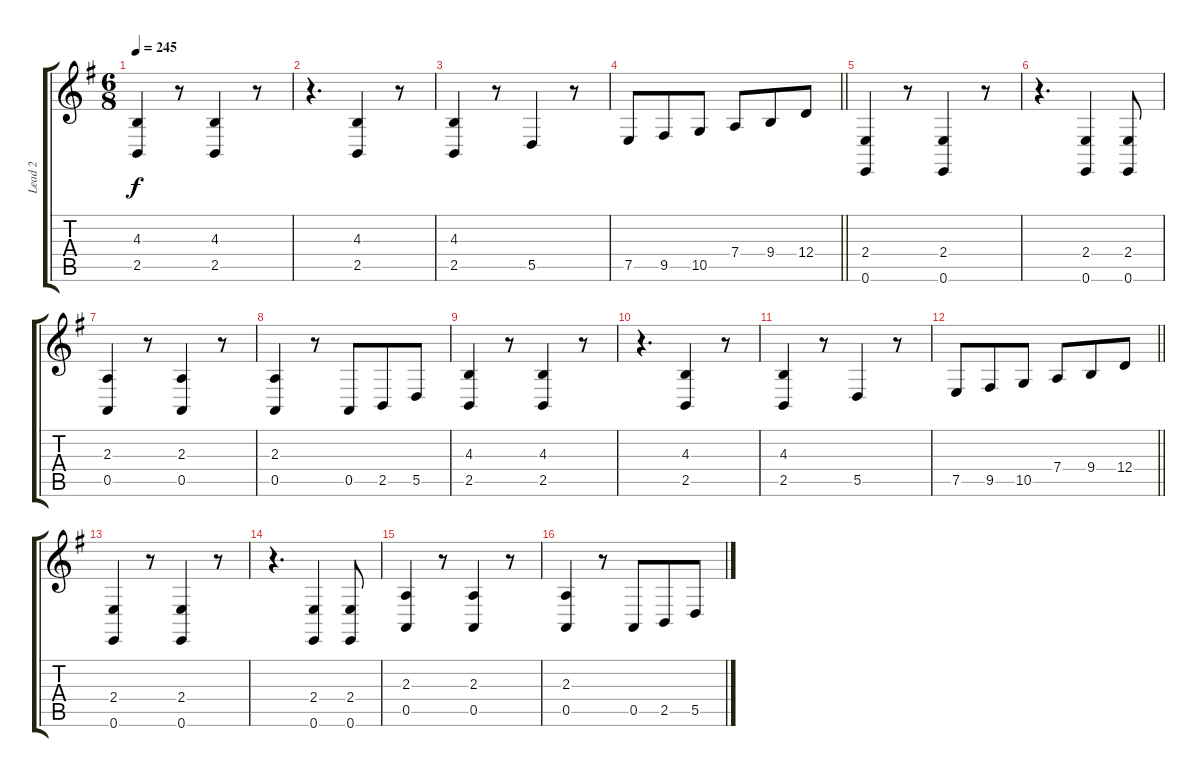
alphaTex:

\track ("Lead 2" "Lead 2") {instrument lead2sawtooth}
\staff {score tabs}
\tuning (E4 B3 G3 D3 A2 E2) {hide}
\ts (6 8)
\tempo 245
\clef g2
\ks eminor
(4.3 2.5).4{dy f} r.8 (4.3 2.5).4 r.8 |
r.4{d} (4.3 2.5).4 r.8 |
(4.3 2.5).4 r.8 5.5.4 r.8 |
\barLineRight lightlight
7.5.8 9.5.8 10.5.8 7.4.8 9.4.8 12.4.8 |
\section ("" "")
(2.4 0.6).4{balance 15} r.8 (2.4 0.6).4 r.8 |
r.4{d} (2.4 0.6).4 (2.4 0.6).8 |
(2.3 0.5).4 r.8 (2.3 0.5).4 r.8 |
(2.3 0.5).4 r.8 0.5.8 2.5.8 5.5.8 |
(4.3 2.5).4 r.8 (4.3 2.5).4 r.8 |
r.4{d} (4.3 2.5).4 r.8 |
(4.3 2.5).4 r.8 5.5.4 r.8 |
\barLineRight lightlight
7.5.8 9.5.8 10.5.8 7.4.8 9.4.8 12.4.8 |
\section ("" "")
(2.4 0.6).4{balance 15} r.8 (2.4 0.6).4 r.8 |
r.4{d} (2.4 0.6).4 (2.4 0.6).8 |
(2.3 0.5).4 r.8 (2.3 0.5).4 r.8 |
(2.3 0.5).4 r.8 0.5.8 2.5.8 5.5.8
